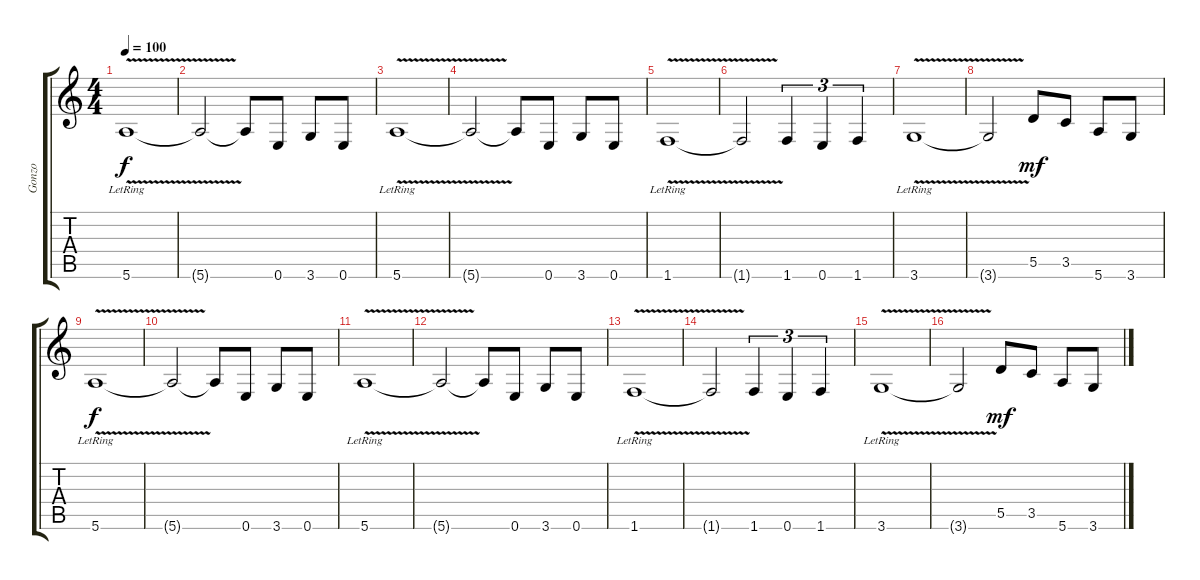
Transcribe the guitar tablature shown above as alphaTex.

\track ("Gonzo" "Gonzo") {instrument acousticguitarsteel}
\staff {score tabs}
\tuning (E4 B3 G3 D3 A2 E2) {hide}
\ts (4 4)
\tempo 100
\clef g2
\ks c
5.6{v lr}.1{dy f} |
5.6{t}.2 5.6{t}.8 0.6.8 3.6.8 0.6.8 |
5.6{v lr}.1 |
5.6{t}.2 5.6{t}.8 0.6.8 3.6.8 0.6.8 |
1.6{v lr}.1 |
1.6{t}.2 1.6.4{tu (3 2)} 0.6.4{tu (3 2)} 1.6.4{tu (3 2)} |
3.6{v lr}.1 |
3.6{t}.2 5.5.8{dy mf} 3.5.8 5.6.8 3.6.8 |
5.6{v lr}.1{dy f} |
5.6{t}.2 5.6{t}.8 0.6.8 3.6.8 0.6.8 |
5.6{v lr}.1 |
5.6{t}.2 5.6{t}.8 0.6.8 3.6.8 0.6.8 |
1.6{v lr}.1 |
1.6{t}.2 1.6.4{tu (3 2)} 0.6.4{tu (3 2)} 1.6.4{tu (3 2)} |
3.6{v lr}.1 |
3.6{t}.2 5.5.8{dy mf} 3.5.8 5.6.8 3.6.8
